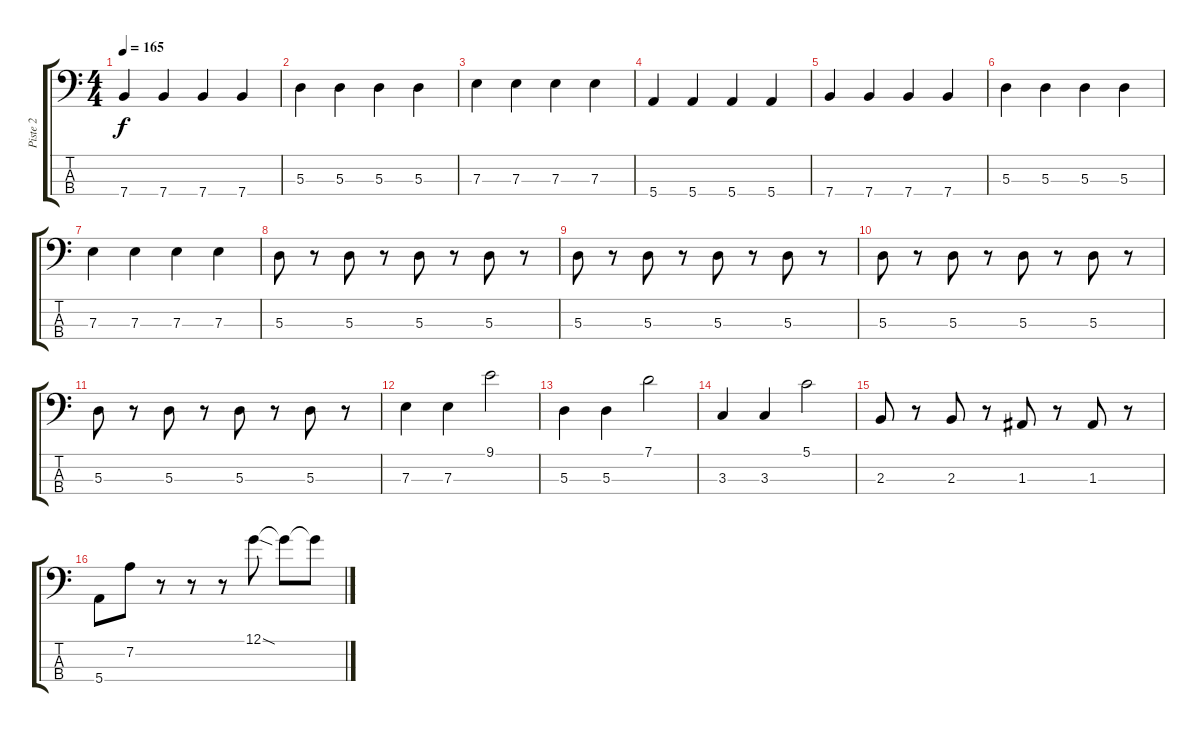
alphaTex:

\track ("Piste 2" "Piste 2") {instrument electricbassfinger}
\staff {score tabs}
\tuning (G2 D2 A1 E1) {hide}
\ts (4 4)
\tempo 165
\clef f4
\ks c
7.4.4{dy f} 7.4.4 7.4.4 7.4.4 |
5.3.4 5.3.4 5.3.4 5.3.4 |
7.3.4 7.3.4 7.3.4 7.3.4 |
5.4.4 5.4.4 5.4.4 5.4.4 |
7.4.4 7.4.4 7.4.4 7.4.4 |
5.3.4 5.3.4 5.3.4 5.3.4 |
7.3.4 7.3.4 7.3.4 7.3.4 |
5.3.8 r.8 5.3.8 r.8 5.3.8 r.8 5.3.8 r.8 |
5.3.8 r.8 5.3.8 r.8 5.3.8 r.8 5.3.8 r.8 |
5.3.8 r.8 5.3.8 r.8 5.3.8 r.8 5.3.8 r.8 |
5.3.8 r.8 5.3.8 r.8 5.3.8 r.8 5.3.8 r.8 |
7.3.4 7.3.4 9.1.2 |
5.3.4 5.3.4 7.1.2 |
3.3.4 3.3.4 5.1.2 |
2.3.8 r.8 2.3.8 r.8 1.3.8 r.8 1.3.8 r.8 |
5.4.8 7.2.8 r.8 r.8 r.8 12.1{sod}.8 12.1{t}.8 12.1{t}.8
